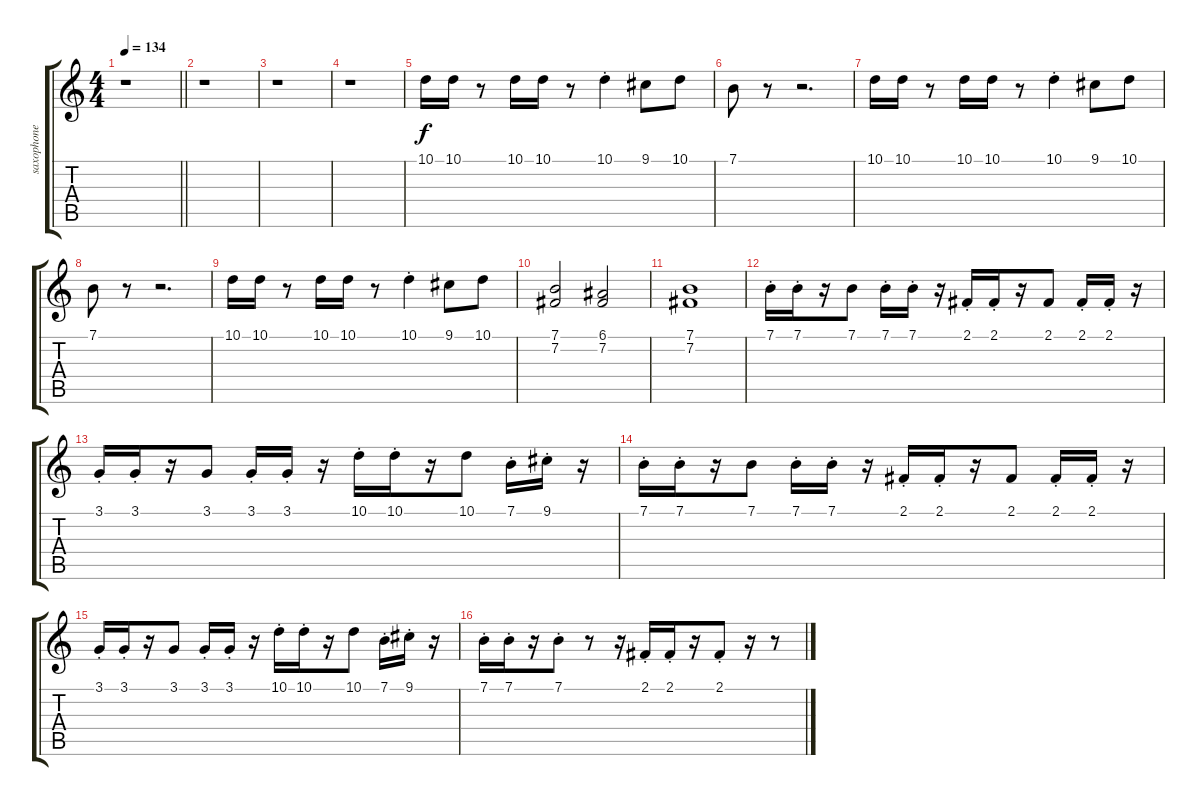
\track ("saxophone ( J-F ) " "saxophone ") {instrument baritonesax}
\staff {score tabs}
\tuning (E4 B3 G3 D3 A2 E2) {hide}
\ts (4 4)
\tempo 134
\clef g2
\barLineRight lightlight
\ks c
r.1{dy f} |
r.1 |
r.1 |
r.1 |
10.1.16 10.1.16 r.8 10.1.16 10.1.16 r.8 10.1{st}.4 9.1.8 10.1.8 |
7.1.8 r.8 r.2{d} |
10.1.16 10.1.16 r.8 10.1.16 10.1.16 r.8 10.1{st}.4 9.1.8 10.1.8 |
7.1.8 r.8 r.2{d} |
10.1.16 10.1.16 r.8 10.1.16 10.1.16 r.8 10.1{st}.4 9.1.8 10.1.8 |
(7.1 7.2).2 (6.1 7.2).2 |
(7.1 7.2).1 |
7.1{st}.16 7.1{st}.16 r.16 7.1.8 7.1{st}.16 7.1{st}.16 r.16 2.1{st}.16 2.1{st}.16 r.16 2.1.8 2.1{st}.16 2.1{st}.16 r.16 |
3.1{st}.16 3.1{st}.16 r.16 3.1.8 3.1{st}.16 3.1{st}.16 r.16 10.1{st}.16 10.1{st}.16 r.16 10.1.8 7.1{st}.16 9.1{st}.16 r.16 |
7.1{st}.16 7.1{st}.16 r.16 7.1.8 7.1{st}.16 7.1{st}.16 r.16 2.1{st}.16 2.1{st}.16 r.16 2.1.8 2.1{st}.16 2.1{st}.16 r.16 |
3.1{st}.16 3.1{st}.16 r.16 3.1.8 3.1{st}.16 3.1{st}.16 r.16 10.1{st}.16 10.1{st}.16 r.16 10.1.8 7.1{st}.16 9.1{st}.16 r.16 |
7.1{st}.16 7.1{st}.16 r.16 7.1{st}.8 r.8 r.16 2.1{st}.16 2.1{st}.16 r.16 2.1{st}.8 r.16 r.8
